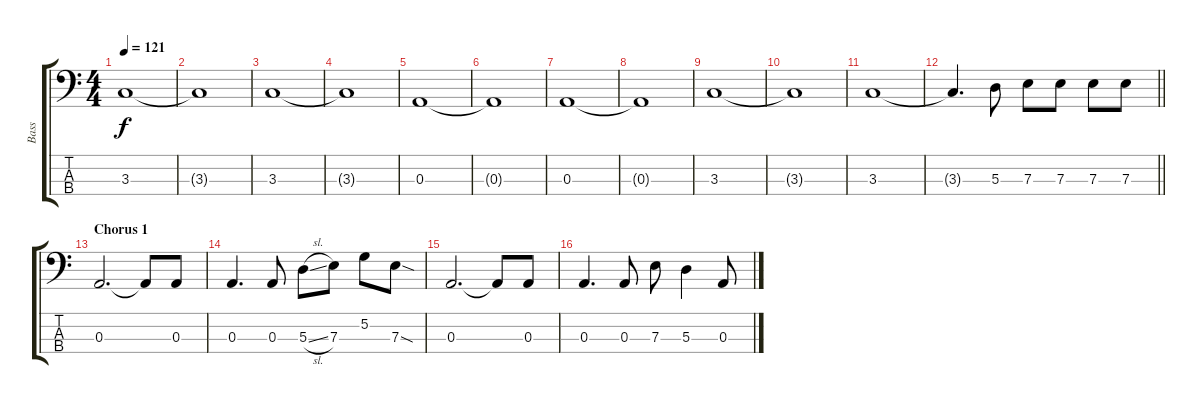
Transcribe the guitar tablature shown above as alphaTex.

\track ("Bass" "Bass") {instrument electricbassfinger}
\staff {score tabs}
\tuning (G2 D2 A1 E1) {hide}
\ts (4 4)
\tempo 121
\clef f4
\ks c
3.3.1{dy f} |
3.3{t}.1 |
3.3.1 |
3.3{t}.1 |
0.3.1 |
0.3{t}.1 |
0.3.1 |
0.3{t}.1 |
3.3.1 |
3.3{t}.1 |
3.3.1 |
\barLineRight lightlight
3.3{t}.4{d} 5.3.8 7.3.8 7.3.8 7.3.8 7.3.8 |
\section ("" "Chorus 1")
0.3.2{d} 0.3{t}.8 0.3.8 |
0.3.4{d} 0.3.8 5.3{sl}.8 7.3.8 5.2.8 7.3{sod}.8 |
0.3.2{d} 0.3{t}.8 0.3.8 |
0.3.4{d} 0.3.8 7.3.8 5.3.4 0.3.8
